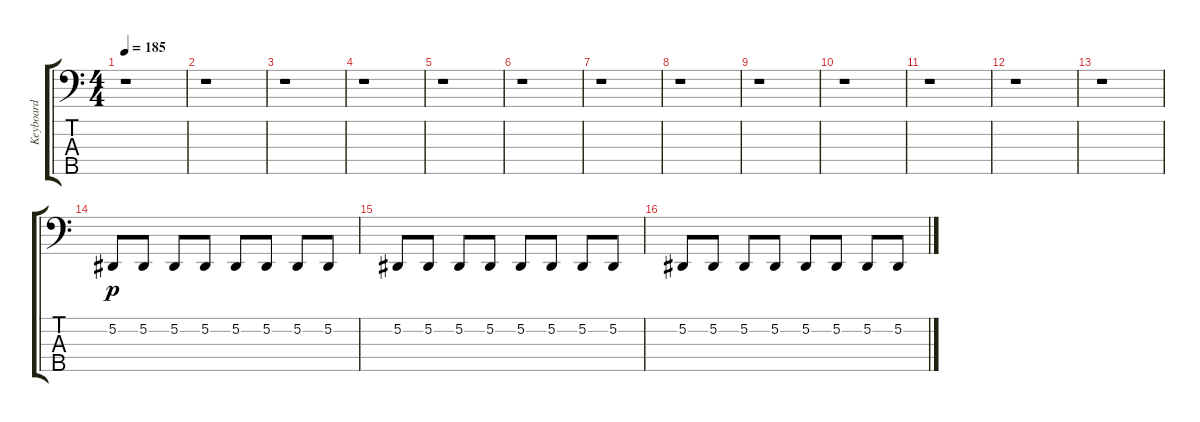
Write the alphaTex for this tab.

\track ("Keyboard" "Keyboard") {instrument lead2sawtooth}
\staff {score tabs}
\tuning (Eb2 Bb1 F1 C1 G0) {hide}
\ts (4 4)
\tempo 185
\clef f4
\ks c
r.1{dy p} |
r.1 |
r.1 |
r.1 |
r.1 |
r.1 |
r.1 |
r.1 |
r.1 |
r.1 |
r.1 |
r.1 |
r.1 |
5.2.8 5.2.8 5.2.8 5.2.8 5.2.8 5.2.8 5.2.8 5.2.8 |
5.2.8 5.2.8 5.2.8 5.2.8 5.2.8 5.2.8 5.2.8 5.2.8 |
5.2.8 5.2.8 5.2.8 5.2.8 5.2.8 5.2.8 5.2.8 5.2.8
